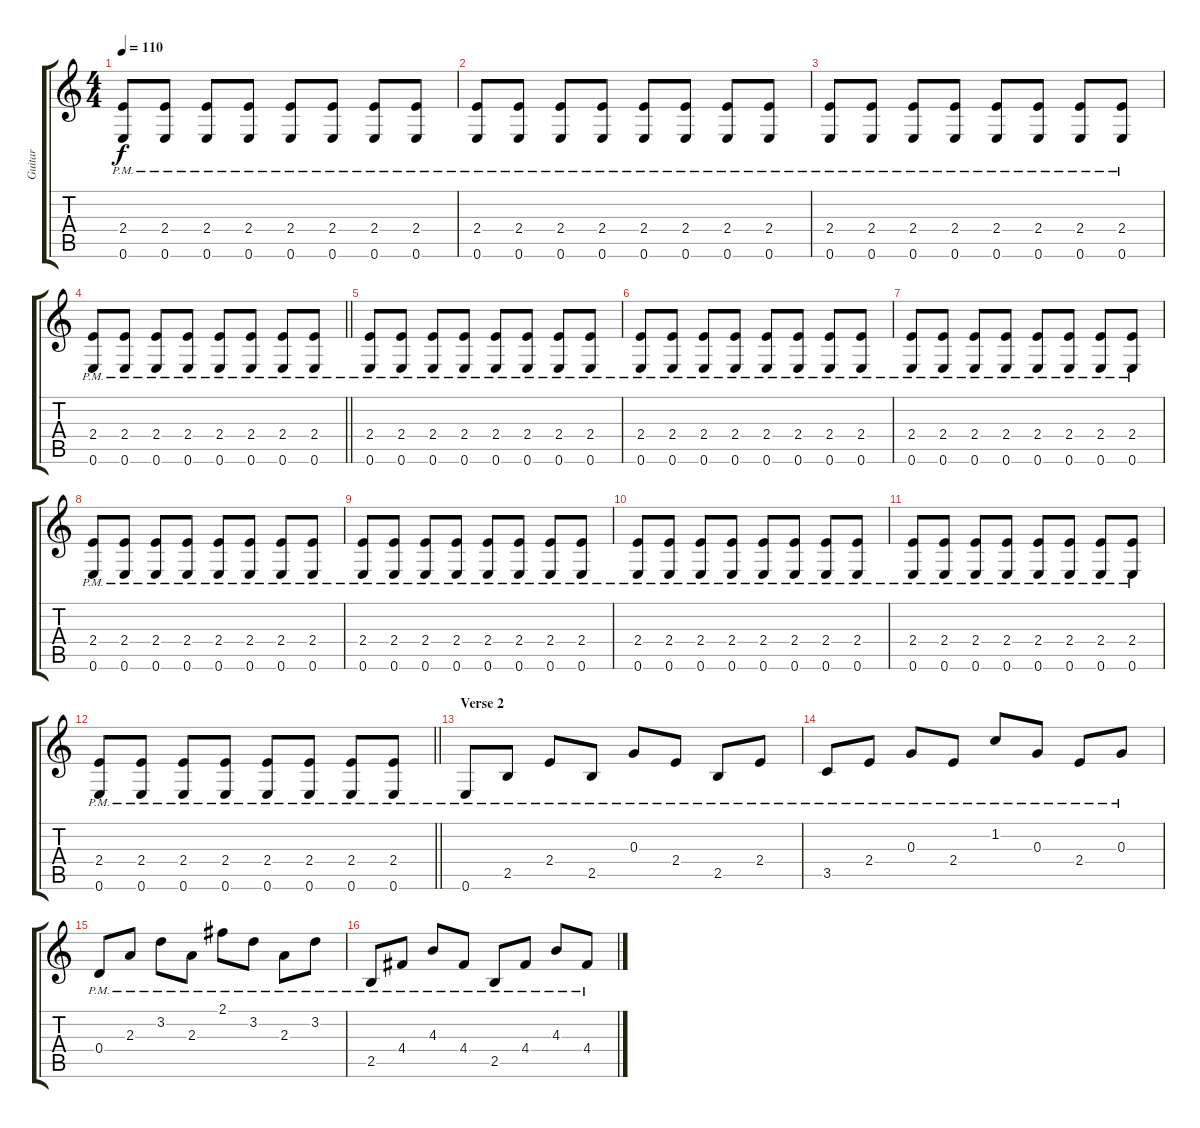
\track ("Guitar" "Guitar") {instrument distortionguitar}
\staff {score tabs}
\tuning (E4 B3 G3 D3 A2 E2) {hide}
\ts (4 4)
\tempo 110
\clef g2
\ks c
(2.4{pm} 0.6{pm}).8{dy f instrument electricguitarclean} (2.4{pm} 0.6{pm}).8 (2.4{pm} 0.6{pm}).8 (2.4{pm} 0.6{pm}).8 (2.4{pm} 0.6{pm}).8 (2.4{pm} 0.6{pm}).8 (2.4{pm} 0.6{pm}).8 (2.4{pm} 0.6{pm}).8 |
(2.4{pm} 0.6{pm}).8{instrument electricguitarclean} (2.4{pm} 0.6{pm}).8 (2.4{pm} 0.6{pm}).8 (2.4{pm} 0.6{pm}).8 (2.4{pm} 0.6{pm}).8 (2.4{pm} 0.6{pm}).8 (2.4{pm} 0.6{pm}).8 (2.4{pm} 0.6{pm}).8 |
(2.4{pm} 0.6{pm}).8{instrument electricguitarclean} (2.4{pm} 0.6{pm}).8 (2.4{pm} 0.6{pm}).8 (2.4{pm} 0.6{pm}).8 (2.4{pm} 0.6{pm}).8 (2.4{pm} 0.6{pm}).8 (2.4{pm} 0.6{pm}).8 (2.4{pm} 0.6{pm}).8 |
\barLineRight lightlight
(2.4{pm} 0.6{pm}).8{instrument electricguitarclean} (2.4{pm} 0.6{pm}).8 (2.4{pm} 0.6{pm}).8 (2.4{pm} 0.6{pm}).8 (2.4{pm} 0.6{pm}).8 (2.4{pm} 0.6{pm}).8 (2.4{pm} 0.6{pm}).8 (2.4{pm} 0.6{pm}).8 |
(2.4{pm} 0.6{pm}).8{instrument electricguitarclean} (2.4{pm} 0.6{pm}).8 (2.4{pm} 0.6{pm}).8 (2.4{pm} 0.6{pm}).8 (2.4{pm} 0.6{pm}).8 (2.4{pm} 0.6{pm}).8 (2.4{pm} 0.6{pm}).8 (2.4{pm} 0.6{pm}).8 |
(2.4{pm} 0.6{pm}).8{instrument electricguitarclean} (2.4{pm} 0.6{pm}).8 (2.4{pm} 0.6{pm}).8 (2.4{pm} 0.6{pm}).8 (2.4{pm} 0.6{pm}).8 (2.4{pm} 0.6{pm}).8 (2.4{pm} 0.6{pm}).8 (2.4{pm} 0.6{pm}).8 |
(2.4{pm} 0.6{pm}).8{instrument electricguitarclean} (2.4{pm} 0.6{pm}).8 (2.4{pm} 0.6{pm}).8 (2.4{pm} 0.6{pm}).8 (2.4{pm} 0.6{pm}).8 (2.4{pm} 0.6{pm}).8 (2.4{pm} 0.6{pm}).8 (2.4{pm} 0.6{pm}).8 |
(2.4{pm} 0.6{pm}).8{instrument electricguitarclean} (2.4{pm} 0.6{pm}).8 (2.4{pm} 0.6{pm}).8 (2.4{pm} 0.6{pm}).8 (2.4{pm} 0.6{pm}).8 (2.4{pm} 0.6{pm}).8 (2.4{pm} 0.6{pm}).8 (2.4{pm} 0.6{pm}).8 |
(2.4{pm} 0.6{pm}).8{instrument electricguitarclean} (2.4{pm} 0.6{pm}).8 (2.4{pm} 0.6{pm}).8 (2.4{pm} 0.6{pm}).8 (2.4{pm} 0.6{pm}).8 (2.4{pm} 0.6{pm}).8 (2.4{pm} 0.6{pm}).8 (2.4{pm} 0.6{pm}).8 |
(2.4{pm} 0.6{pm}).8{instrument electricguitarclean} (2.4{pm} 0.6{pm}).8 (2.4{pm} 0.6{pm}).8 (2.4{pm} 0.6{pm}).8 (2.4{pm} 0.6{pm}).8 (2.4{pm} 0.6{pm}).8 (2.4{pm} 0.6{pm}).8 (2.4{pm} 0.6{pm}).8 |
(2.4{pm} 0.6{pm}).8{instrument electricguitarclean} (2.4{pm} 0.6{pm}).8 (2.4{pm} 0.6{pm}).8 (2.4{pm} 0.6{pm}).8 (2.4{pm} 0.6{pm}).8 (2.4{pm} 0.6{pm}).8 (2.4{pm} 0.6{pm}).8 (2.4{pm} 0.6{pm}).8 |
\barLineRight lightlight
(2.4{pm} 0.6{pm}).8{instrument electricguitarclean} (2.4{pm} 0.6{pm}).8 (2.4{pm} 0.6{pm}).8 (2.4{pm} 0.6{pm}).8 (2.4{pm} 0.6{pm}).8 (2.4{pm} 0.6{pm}).8 (2.4{pm} 0.6{pm}).8 (2.4{pm} 0.6{pm}).8 |
\section ("" "Verse 2")
0.6{pm}.8 2.5{pm}.8 2.4{pm}.8 2.5{pm}.8 0.3{pm}.8 2.4{pm}.8 2.5{pm}.8 2.4{pm}.8 |
3.5{pm}.8 2.4{pm}.8 0.3{pm}.8 2.4{pm}.8 1.2{pm}.8 0.3{pm}.8 2.4{pm}.8 0.3{pm}.8 |
0.4{pm}.8 2.3{pm}.8 3.2{pm}.8 2.3{pm}.8 2.1{pm}.8 3.2{pm}.8 2.3{pm}.8 3.2{pm}.8 |
2.5{pm}.8 4.4{pm}.8 4.3{pm}.8 4.4{pm}.8 2.5{pm}.8 4.4{pm}.8 4.3{pm}.8 4.4{pm}.8
